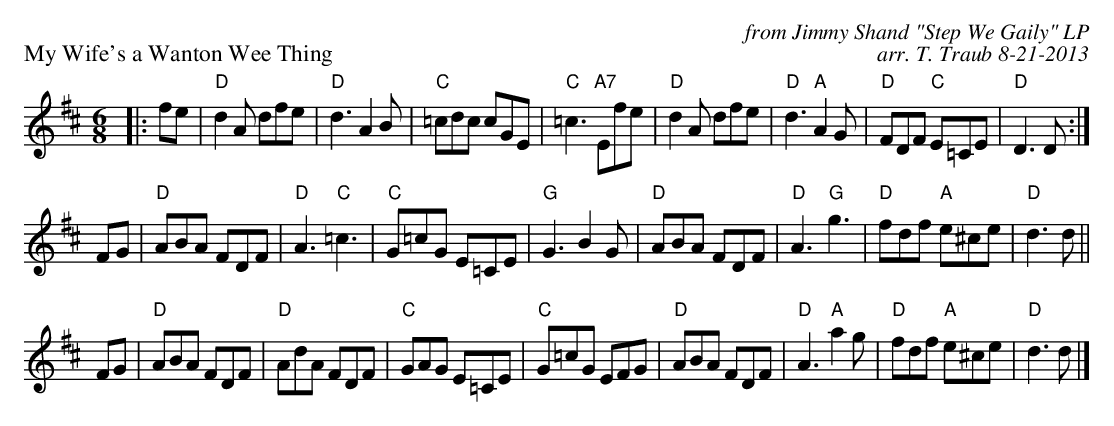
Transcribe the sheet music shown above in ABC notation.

X:1
P: My Wife's a Wanton Wee Thing
C: from Jimmy Shand "Step We Gaily" LP
C: arr. T. Traub 8-21-2013
M: 6/8
L: 1/8
K: D
|: fe|"D"d2 A dfe|"D"d3 A2 B|"C"=cdc cGE|"C"=c3 "A7"Efe|"D"d2 A dfe|"D"d3 "A"A2 G|"D"FDF "C"E=CE|"D"D3 D :|
FG|"D"ABA FDF|"D"A3 "C"=c3|"C"G=cG E=CE|"G"G3 B2 G|"D"ABA FDF|"D"A3 "G"g3|"D"fdf "A"e^ce|"D"d3 d ||
FG|"D"ABA FDF|"D"AdA FDF|"C"GAG E=CE|"C"G=cG EFG|"D"ABA FDF|"D"A3 "A"a2 g|"D"fdf "A"e^ce|"D"d3 d |]
